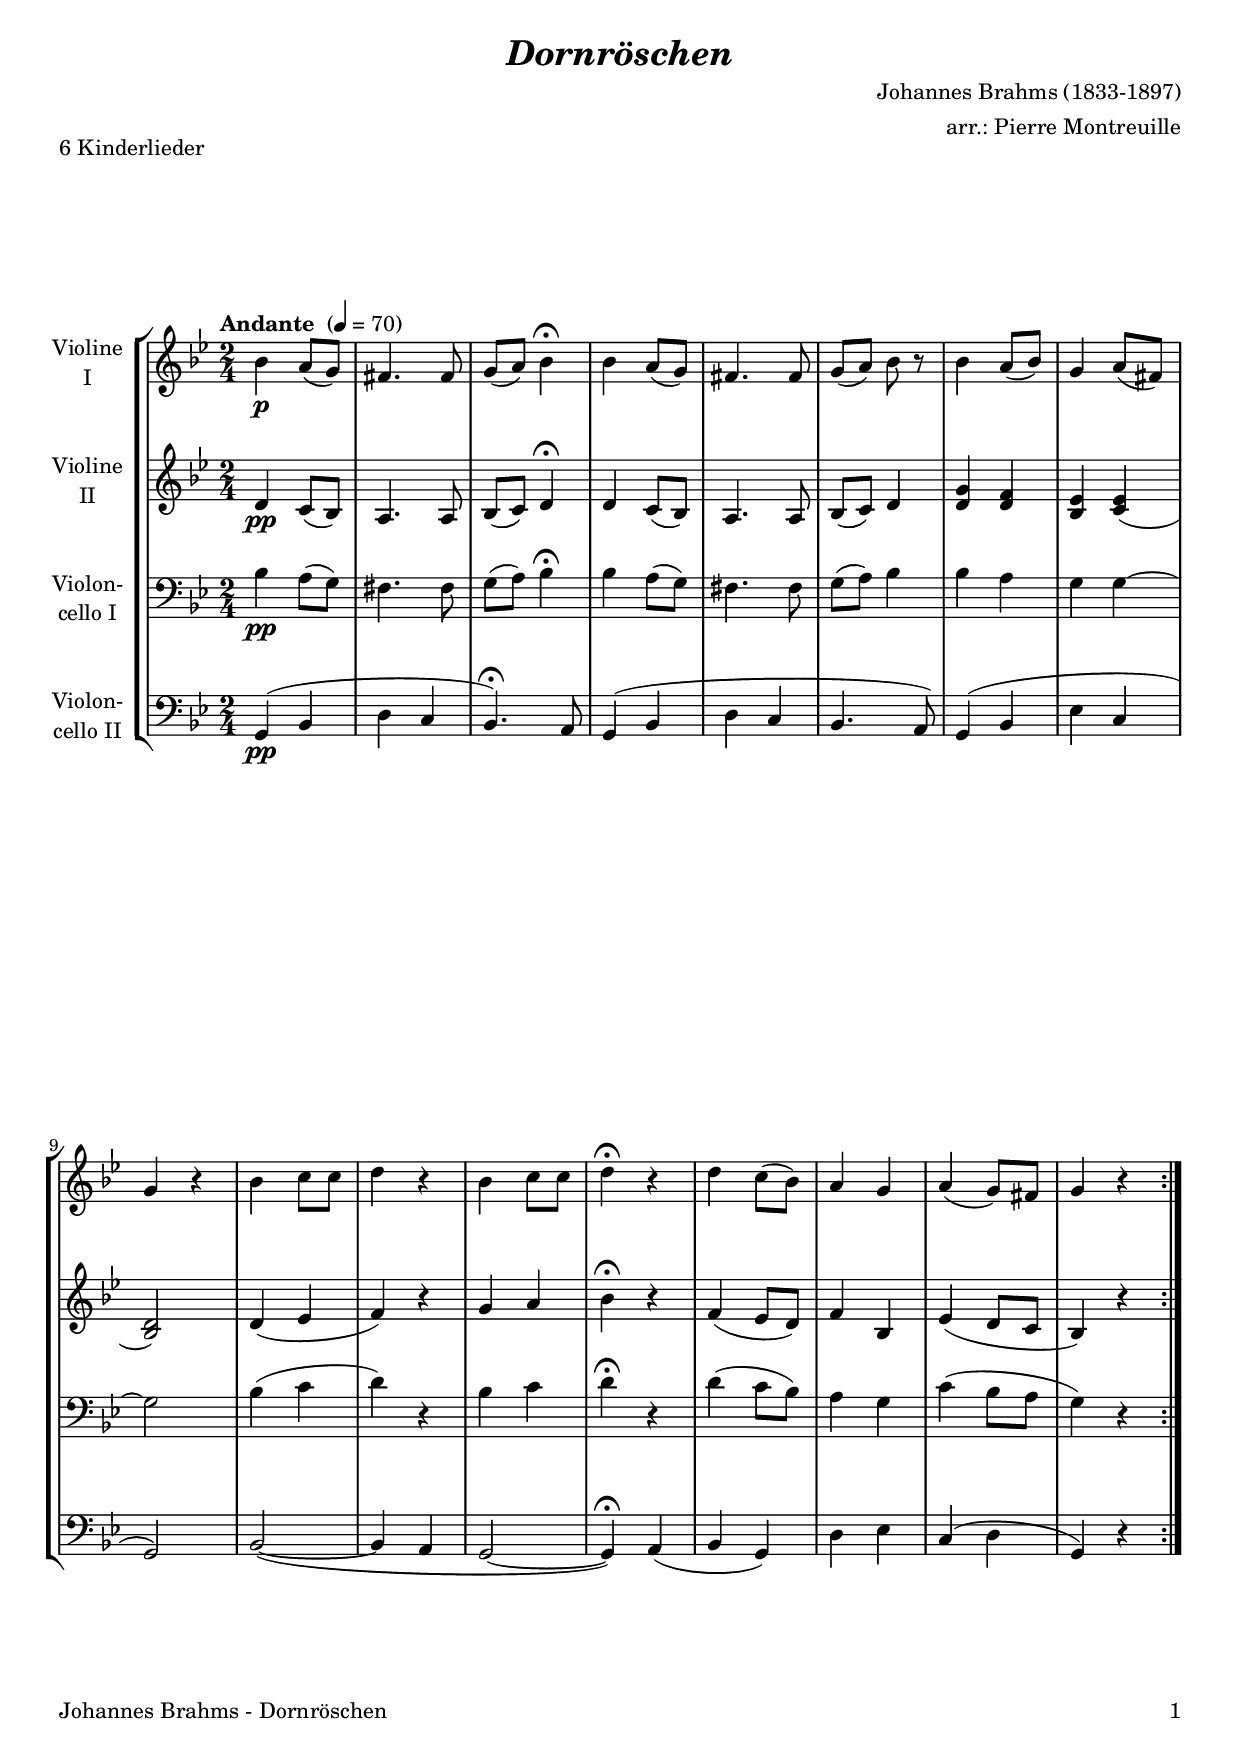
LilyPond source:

\version "2.24.1"
\include "deutsch.ly"

#(set-global-staff-size 19)

\header {
  title     = \markup \bold \italic "Dornröschen"
  composer  = "Johannes Brahms (1833-1897)"
  arranger  = "arr.: Pierre Montreuille"
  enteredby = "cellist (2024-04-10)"
  piece     = "6 Kinderlieder"
}

voiceconsts = {
  \key g \minor
  \time 2/4
  \clef "treble"
%  \numericTimeSignature
  \compressEmptyMeasures
  % Set default beaming for all staves
%  \set Timing.beamExceptions = #'()
%  \set Timing.baseMoment     = #(ly:make-moment 1 4)
%  \set Timing.beatStructure  = #'(1 1 1)
  \tempo "Andante " 4=70
}

mist = "string ensemble 1"
mivl = "violin"
miba = "cello"
mipz = "pizzicato strings"

dcaf = \mark \markup \box \italic "D.C. al Fine"
fine = \mark \markup \box \italic "Fine"

va = \relative c'' {
  \voiceconsts

  \repeat volta 2 {
    b4\p a8( g)
    fis4. fis8
    g( a) b4\fermata
    b a8( g)
    fis4. fis8
    g( a) b r
    b4 a8( b)

    g4 a8( fis)
    g4 r
    b c8 c
    d4 r
    b c8 c
    d4\fermata r
    d c8( b)
    a4 g
    a( g8) fis
    g4 r
  }
}

vb = \relative c' {
  \voiceconsts

  \repeat volta 2 {
    d4\pp c8( b)
    a4. a8
    b( c) d4\fermata
    d c8( b)
    a4. a8
    b( c) d4
    <d g> <d f>

    <b es> <c es>(
    <b d>2)
    d4( es
    f) r
    g a
    b\fermata r
    f( es8 d)
    f4 b,
    es( d8 c
    b4) r
  }
}

vc = \relative c' {
  \voiceconsts
  \clef "bass"
  
  \repeat volta 2 {
    b4\pp a8( g)
    fis4. fis8
    g( a) b4\fermata
    b a8( g)
    fis4. fis8
    g( a) b4
    b a

    g g~
    g2
    b4( c
    d) r
    b c
    d\fermata r
    d( c8 b)
    a4 g
    c( b8 a
    g4) r
  }
}

vd = \relative c {
  \voiceconsts
  \clef "bass"
  
  \repeat volta 2 {
    g4(\pp b
    d c
    b4.)\fermata a8
    g4( b
    d c
    b4. a8)
    g4( b

    es c
    g2)
    b(~
    b4 a
    g2~
    g4)\fermata a(
    b g) d' es
    c( d
    g,) r
  }
}


music = \new StaffGroup <<
      \new Staff {
	\set Staff.midiInstrument = \mivl
	\set Staff.instrumentName = \markup \center-column { "Violine" "I" }
	\transpose g g { \va }
      }

      \new Staff {
	\set Staff.midiInstrument = \mivl
	\set Staff.instrumentName = \markup \center-column { "Violine" "II" }
	\transpose g g { \vb }
      }

      \new Staff {
	\set Staff.midiInstrument = \miba
	\set Staff.instrumentName = \markup \center-column { "Violon-" "cello I" }
	\transpose g g { \vc }
      }

      \new Staff {
	\set Staff.midiInstrument = \miba
	\set Staff.instrumentName = \markup \center-column { "Violon-" "cello II" }
	\transpose g g { \vd }
      }
>>

\book {
   \paper {
    print-page-number = ##t
    print-first-page-number = ##t
    ragged-last-bottom = ##f
    oddHeaderMarkup = \markup \null
    evenHeaderMarkup = \markup \null
    oddFooterMarkup = \markup {
      \fill-line {
        \if \should-print-page-number
        "Johannes Brahms - Dornröschen" \fromproperty #'page:page-number-string
      }
    }
    evenFooterMarkup = \oddFooterMarkup
  } \score {
    \music
    \layout {}
  }

  \score {
    \unfoldRepeats \music

    \midi {
      \context {
        \Score
      }
    }
  }
}